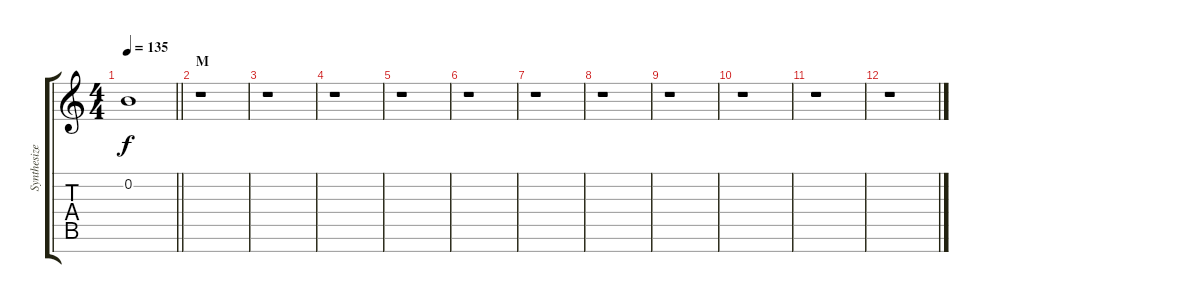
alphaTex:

\track ("Synthesizer" "Synthesize") {instrument fx5brightness}
\staff {score tabs}
\tuning (E5 B4 G4 D4 A3 E3 B2) {hide}
\ts (4 4)
\tempo 135
\clef g2
\barLineRight lightlight
\ks c
0.2.1{dy f} |
\section ("" "M")
r.1 |
r.1 |
r.1 |
r.1 |
r.1 |
r.1 |
r.1 |
r.1 |
r.1 |
r.1 |
r.1
